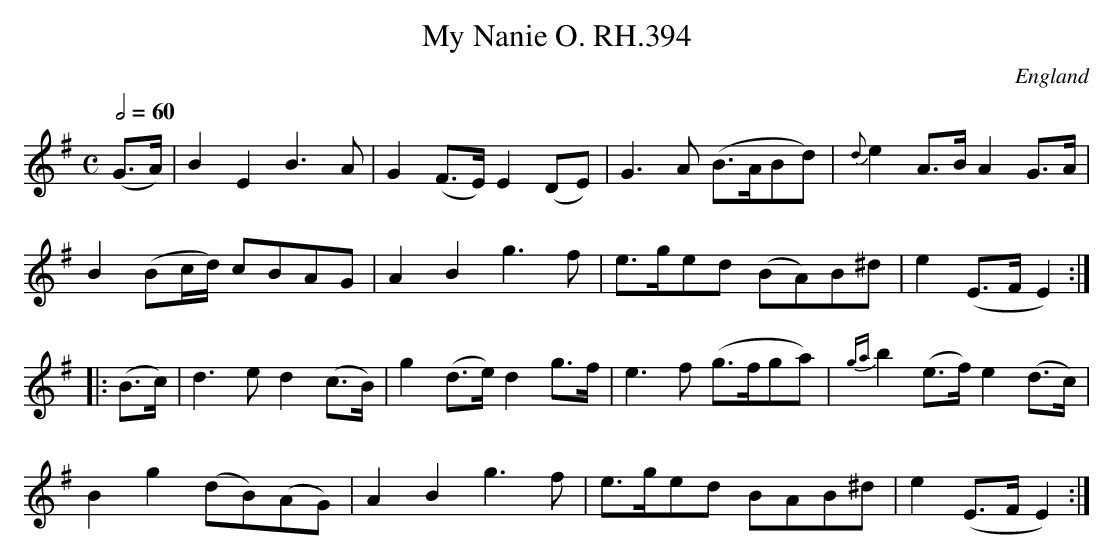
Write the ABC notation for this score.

X:1
T:My Nanie O. RH.394
O:England
M:C
L:1/8
Q:2/4=60
K:Em
(G>A)|B2E2 B3A|G2(F>E) E2(DE)|\
G3A (B>ABd)|{d}e2A>B A2G>A|
B2(Bc/d/) cBAG|A2B2 g3f|\
e>ged (BA)B^d|e2(E>F E2):|
|:(B>c)|d3e d2(c>B)|g2(d>e) d2g>f|\
e3f (g>fga)|{ga}b2(e>f) e2(d>c)|
B2g2 (dB)(AG)|A2B2 g3f|\
e>ged BAB^d|e2(E>F E2):|
